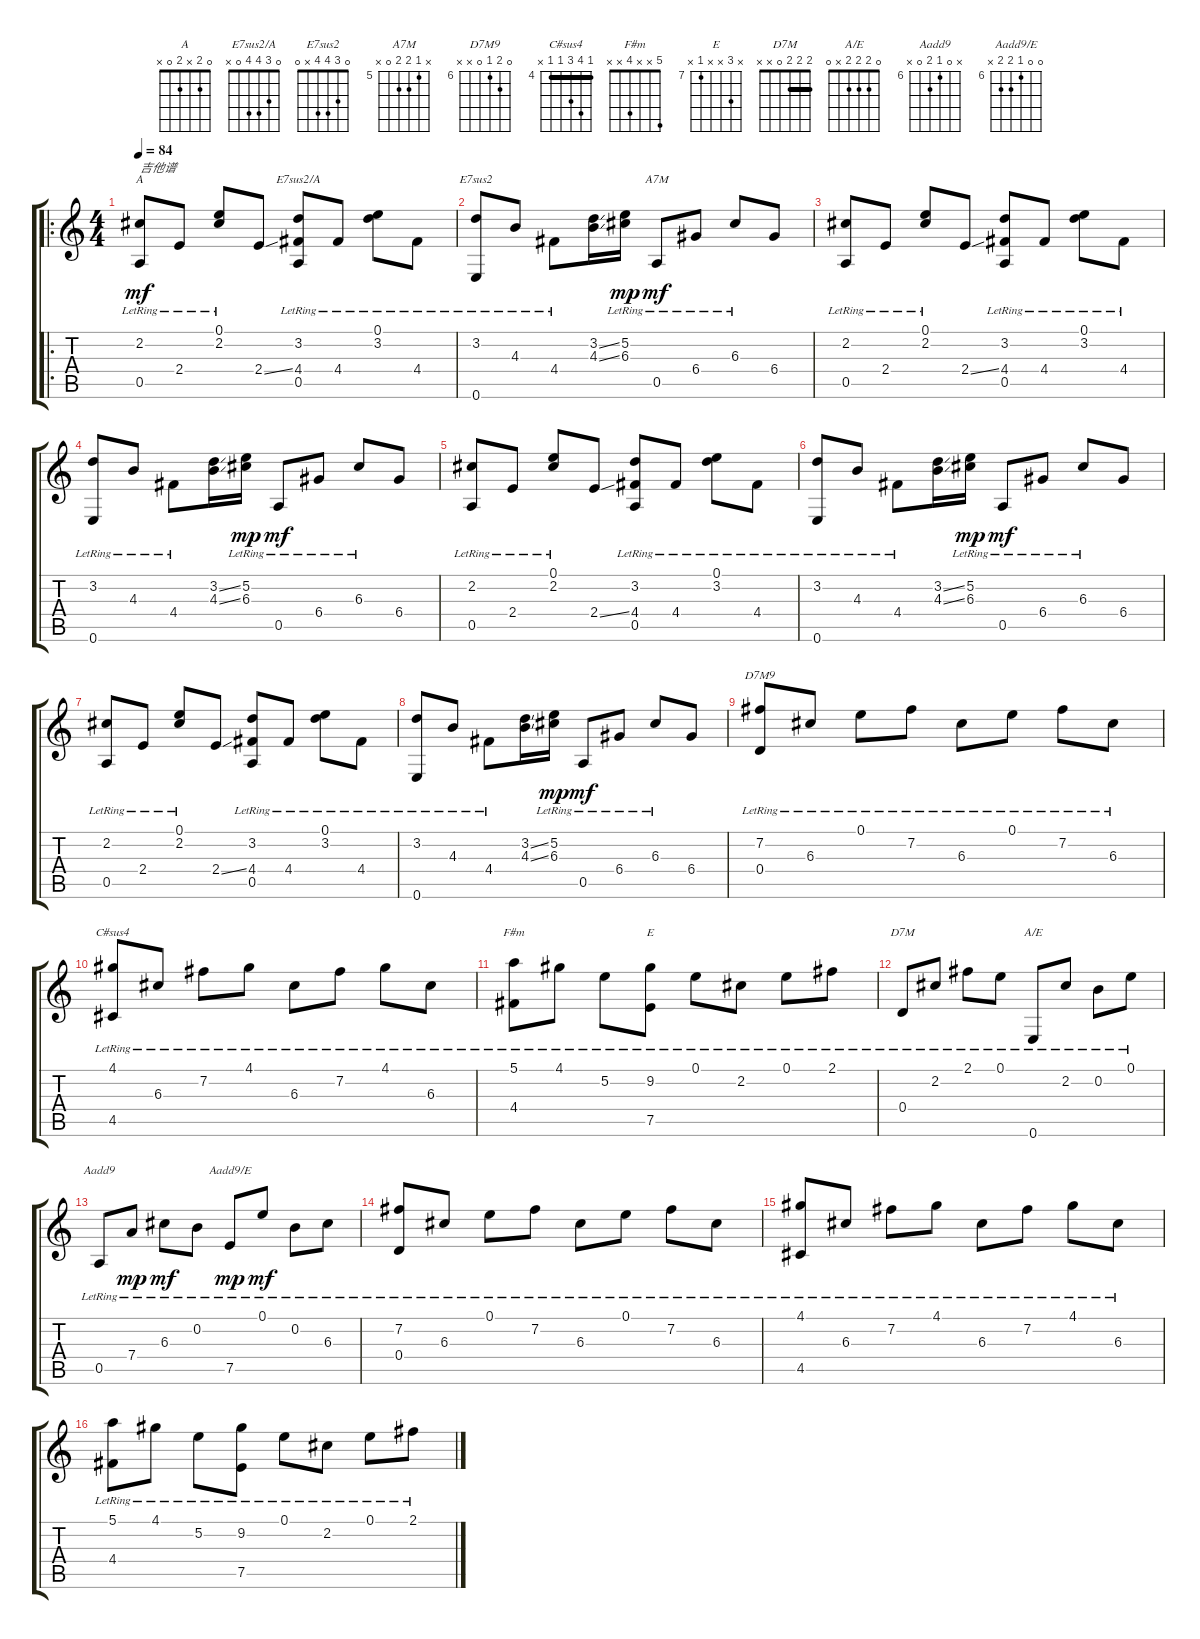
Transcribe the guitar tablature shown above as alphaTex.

\track "" {instrument acousticguitarsteel}
\staff {score tabs}
\tuning (E4 B3 G3 D3 A2 E2) {hide}
\chord ("A" 0 2 x 2 0 x)
\chord ("E7sus2/A" 0 3 4 4 0 x)
\chord ("E7sus2" 0 3 4 4 x 0)
\chord ("A7M" x 5 6 6 0 x) {firstfret 5}
\chord ("D7M9" 0 7 6 0 x x) {firstfret 6}
\chord ("C#sus4" 4 7 6 4 4 x) {firstfret 4 barre 4}
\chord ("F#m" 5 x x 4 x x)
\chord ("E" x 9 x x 7 x) {firstfret 7}
\chord ("D7M" 2 2 2 0 x x) {barre 2}
\chord ("A/E" 0 2 2 2 x 0)
\chord ("Aadd9" x 0 6 7 0 x) {firstfret 6}
\chord ("Aadd9/E" 0 0 6 7 7 x) {firstfret 6}
\ro
\ts (4 4)
\tempo 84
\clef g2
\ks c
(2.2{lr} 0.5{lr}).8{ch "A" txt "吉他谱" dy mf instrument acousticguitarsteel} 2.4{lr}.8 (0.1{lr} 2.2{lr}).8 2.4{ss}.8 (3.2{lr} 4.4{lr} 0.5{lr}).8{ch "E7sus2/A"} 4.4{lr}.8 (0.1{lr} 3.2{lr}).8 4.4{lr}.8 |
(3.2{lr} 0.6{lr}).8{ch "E7sus2"} 4.3{lr}.8 4.4{lr}.8 (3.2{ss} 4.3{ss}).16 (5.2{lr} 6.3{lr}).16{dy mp} 0.5{lr}.8{ch "A7M" dy mf} 6.4{lr}.8 6.3{lr}.8 6.4.8 |
(2.2{lr} 0.5{lr}).8 2.4{lr}.8 (0.1{lr} 2.2{lr}).8 2.4{ss}.8 (3.2{lr} 4.4{lr} 0.5{lr}).8 4.4{lr}.8 (0.1{lr} 3.2{lr}).8 4.4{lr}.8 |
(3.2{lr} 0.6{lr}).8 4.3{lr}.8 4.4{lr}.8 (3.2{ss} 4.3{ss}).16 (5.2{lr} 6.3{lr}).16{dy mp} 0.5{lr}.8{dy mf} 6.4{lr}.8 6.3{lr}.8 6.4.8 |
(2.2{lr} 0.5{lr}).8 2.4{lr}.8 (0.1{lr} 2.2{lr}).8 2.4{ss}.8 (3.2{lr} 4.4{lr} 0.5{lr}).8 4.4{lr}.8 (0.1{lr} 3.2{lr}).8 4.4{lr}.8 |
(3.2{lr} 0.6{lr}).8 4.3{lr}.8 4.4{lr}.8 (3.2{ss} 4.3{ss}).16 (5.2{lr} 6.3{lr}).16{dy mp} 0.5{lr}.8{dy mf} 6.4{lr}.8 6.3{lr}.8 6.4.8 |
(2.2{lr} 0.5{lr}).8 2.4{lr}.8 (0.1{lr} 2.2{lr}).8 2.4{ss}.8 (3.2{lr} 4.4{lr} 0.5{lr}).8 4.4{lr}.8 (0.1{lr} 3.2{lr}).8 4.4{lr}.8 |
(3.2{lr} 0.6{lr}).8 4.3{lr}.8 4.4{lr}.8 (3.2{ss} 4.3{ss}).16 (5.2{lr} 6.3{lr}).16{dy mp} 0.5{lr}.8{dy mf} 6.4{lr}.8 6.3{lr}.8 6.4.8 |
(7.2{lr} 0.4{lr}).8{ch "D7M9"} 6.3{lr}.8 0.1{lr}.8 7.2{lr}.8 6.3{lr}.8 0.1{lr}.8 7.2{lr}.8 6.3{lr}.8 |
(4.1{lr} 4.5{lr}).8{ch "C#sus4"} 6.3{lr}.8 7.2{lr}.8 4.1{lr}.8 6.3{lr}.8 7.2{lr}.8 4.1{lr}.8 6.3{lr}.8 |
(5.1{lr} 4.4{lr}).8{ch "F#m"} 4.1{lr}.8 5.2{lr}.8 (9.2{lr} 7.5{lr}).8{ch "E"} 0.1{lr}.8 2.2{lr}.8 0.1{lr}.8 2.1{lr}.8 |
0.4{lr}.8{ch "D7M"} 2.2{lr}.8 2.1{lr}.8 0.1{lr}.8 0.6{lr}.8{ch "A/E"} 2.2{lr}.8 0.2{lr}.8 0.1{lr}.8 |
0.5{lr}.8{ch "Aadd9"} 7.4{lr}.8{dy mp} 6.3{lr}.8{dy mf} 0.2{lr}.8 7.5{lr}.8{ch "Aadd9/E" dy mp} 0.1{lr}.8{dy mf} 0.2{lr}.8 6.3{lr}.8 |
(7.2{lr} 0.4{lr}).8 6.3{lr}.8 0.1{lr}.8 7.2{lr}.8 6.3{lr}.8 0.1{lr}.8 7.2{lr}.8 6.3{lr}.8 |
(4.1{lr} 4.5{lr}).8 6.3{lr}.8 7.2{lr}.8 4.1{lr}.8 6.3{lr}.8 7.2{lr}.8 4.1{lr}.8 6.3{lr}.8 |
(5.1{lr} 4.4{lr}).8 4.1{lr}.8 5.2{lr}.8 (9.2{lr} 7.5{lr}).8 0.1{lr}.8 2.2{lr}.8 0.1{lr}.8 2.1{lr}.8
